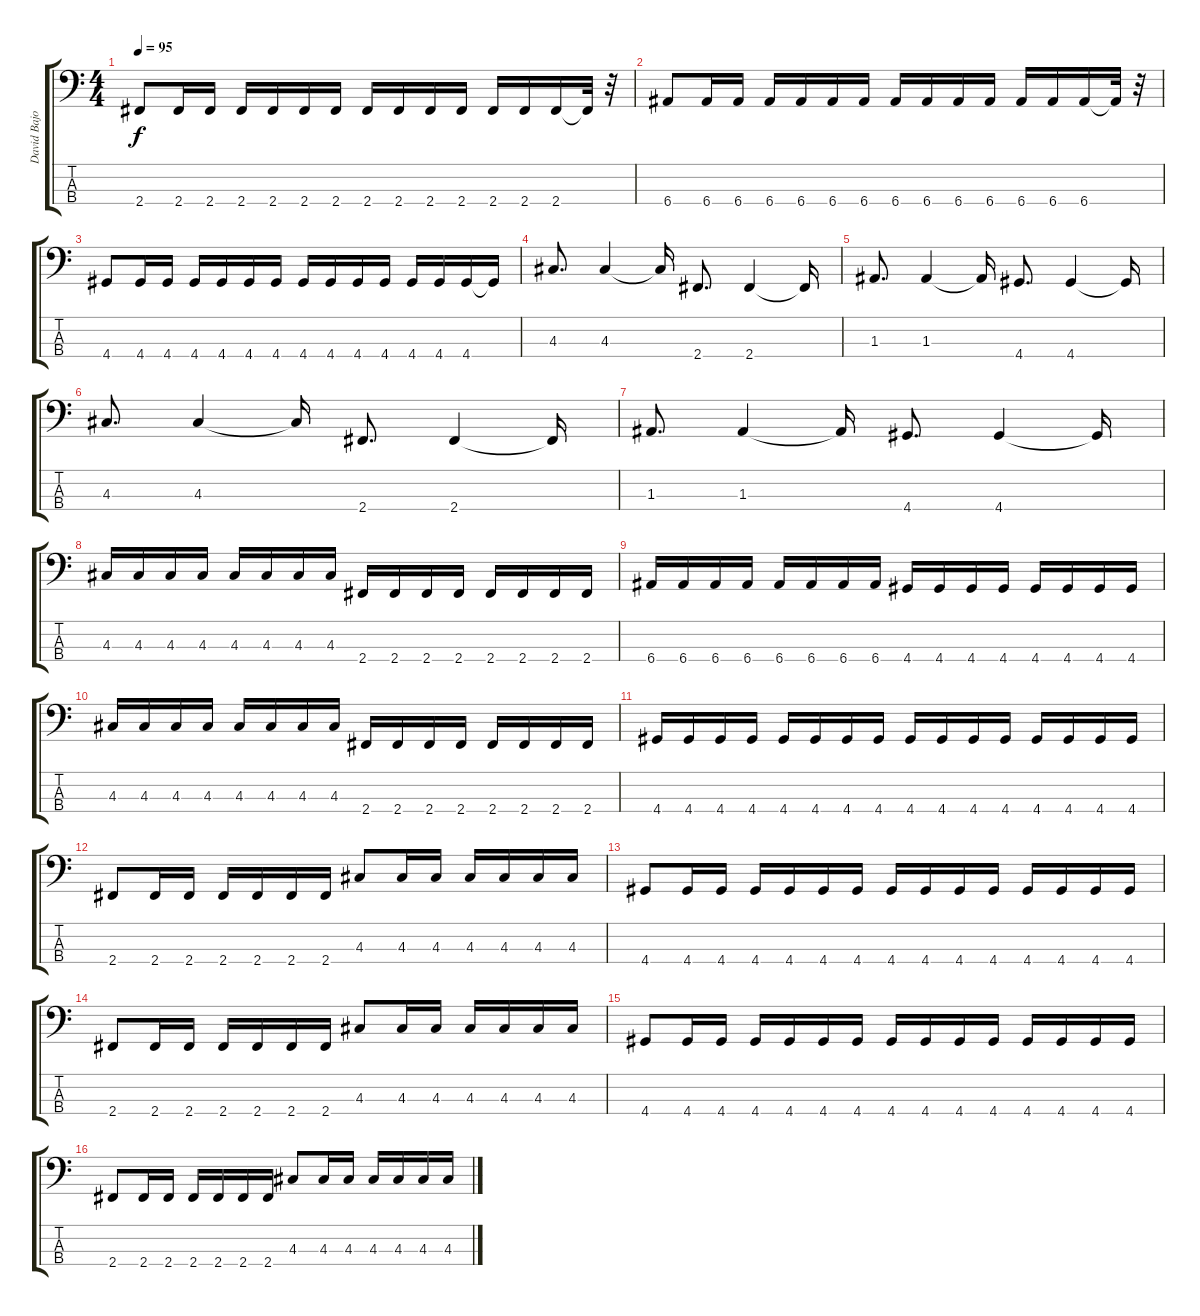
\track ("David Bajo" "David Bajo") {instrument electricbasspick}
\staff {score tabs}
\tuning (G2 D2 A1 E1) {hide}
\ts (4 4)
\tempo 95
\clef f4
\ks c
2.4.8{dy f} 2.4.16 2.4.16 2.4.16 2.4.16 2.4.16 2.4.16 2.4.16 2.4.16 2.4.16 2.4.16 2.4.16 2.4.16 2.4.16 2.4{t}.32 r.32 |
6.4.8 6.4.16 6.4.16 6.4.16 6.4.16 6.4.16 6.4.16 6.4.16 6.4.16 6.4.16 6.4.16 6.4.16 6.4.16 6.4.16 6.4{t}.32 r.32 |
4.4.8 4.4.16 4.4.16 4.4.16 4.4.16 4.4.16 4.4.16 4.4.16 4.4.16 4.4.16 4.4.16 4.4.16 4.4.16 4.4.16 4.4{t}.16 |
4.3.8{d} 4.3.4 4.3{t}.16 2.4.8{d} 2.4.4 2.4{t}.16 |
1.3.8{d} 1.3.4 1.3{t}.16 4.4.8{d} 4.4.4 4.4{t}.16 |
4.3.8{d} 4.3.4 4.3{t}.16 2.4.8{d} 2.4.4 2.4{t}.16 |
1.3.8{d} 1.3.4 1.3{t}.16 4.4.8{d} 4.4.4 4.4{t}.16 |
4.3.16 4.3.16 4.3.16 4.3.16 4.3.16 4.3.16 4.3.16 4.3.16 2.4.16 2.4.16 2.4.16 2.4.16 2.4.16 2.4.16 2.4.16 2.4.16 |
6.4.16 6.4.16 6.4.16 6.4.16 6.4.16 6.4.16 6.4.16 6.4.16 4.4.16 4.4.16 4.4.16 4.4.16 4.4.16 4.4.16 4.4.16 4.4.16 |
4.3.16 4.3.16 4.3.16 4.3.16 4.3.16 4.3.16 4.3.16 4.3.16 2.4.16 2.4.16 2.4.16 2.4.16 2.4.16 2.4.16 2.4.16 2.4.16 |
4.4.16 4.4.16 4.4.16 4.4.16 4.4.16 4.4.16 4.4.16 4.4.16 4.4.16 4.4.16 4.4.16 4.4.16 4.4.16 4.4.16 4.4.16 4.4.16 |
2.4.8 2.4.16 2.4.16 2.4.16 2.4.16 2.4.16 2.4.16 4.3.8 4.3.16 4.3.16 4.3.16 4.3.16 4.3.16 4.3.16 |
4.4.8 4.4.16 4.4.16 4.4.16 4.4.16 4.4.16 4.4.16 4.4.16 4.4.16 4.4.16 4.4.16 4.4.16 4.4.16 4.4.16 4.4.16 |
2.4.8 2.4.16 2.4.16 2.4.16 2.4.16 2.4.16 2.4.16 4.3.8 4.3.16 4.3.16 4.3.16 4.3.16 4.3.16 4.3.16 |
4.4.8 4.4.16 4.4.16 4.4.16 4.4.16 4.4.16 4.4.16 4.4.16 4.4.16 4.4.16 4.4.16 4.4.16 4.4.16 4.4.16 4.4.16 |
2.4.8 2.4.16 2.4.16 2.4.16 2.4.16 2.4.16 2.4.16 4.3.8 4.3.16 4.3.16 4.3.16 4.3.16 4.3.16 4.3.16
